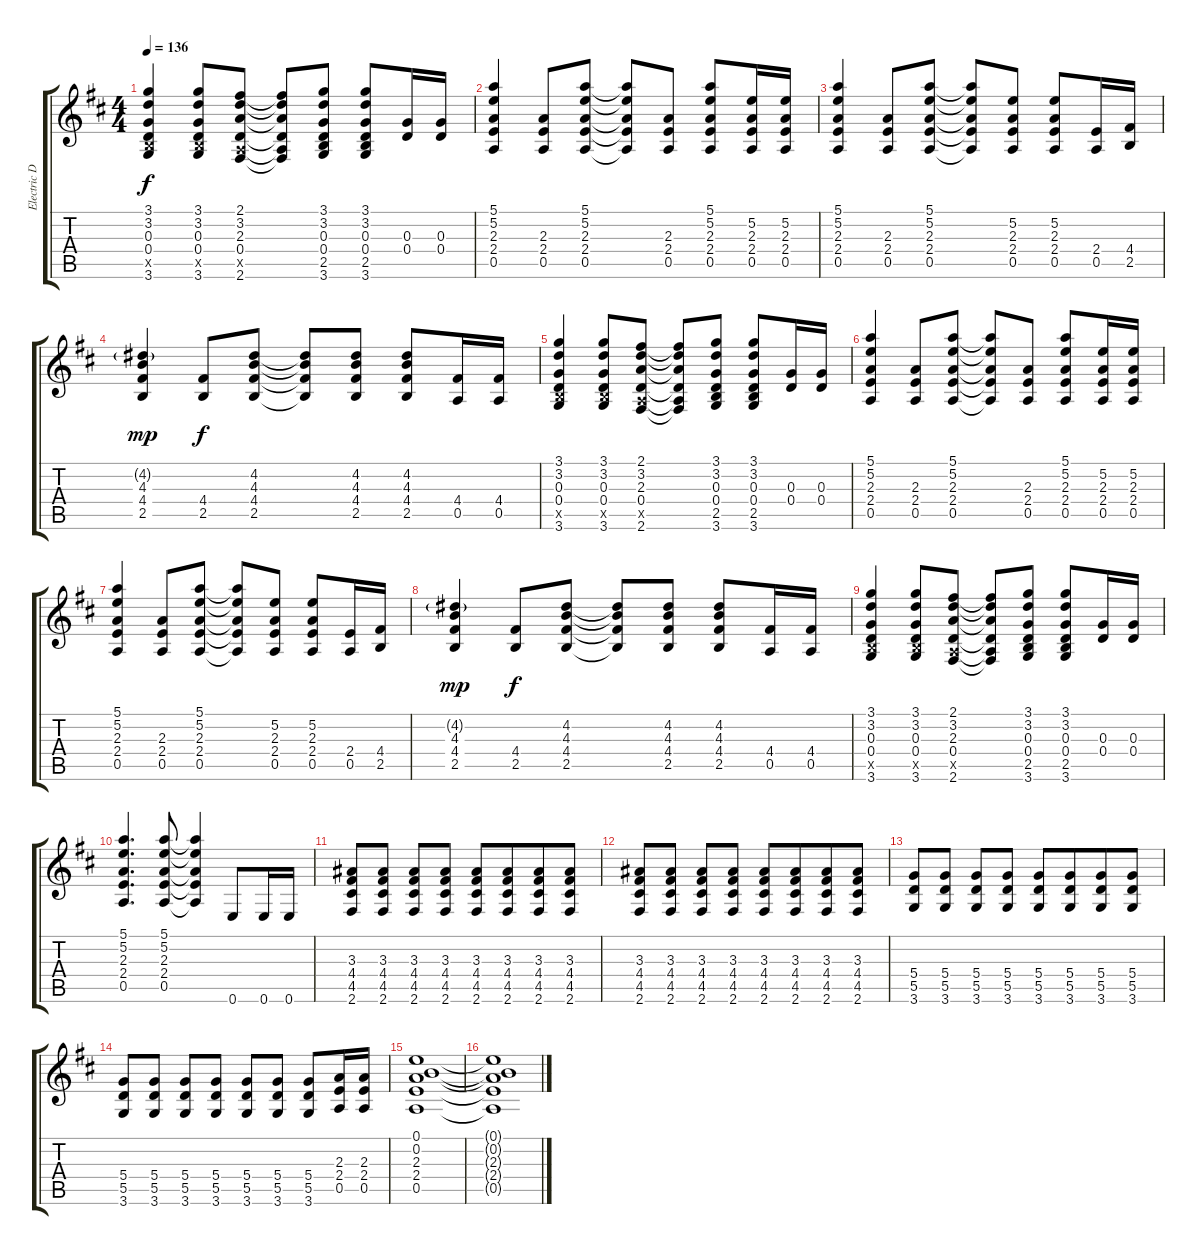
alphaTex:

\track ("Electric Distortion" "Electric D") {instrument distortionguitar}
\staff {score tabs}
\tuning (E4 B3 G3 D3 A2 E2) {hide}
\ts (4 4)
\tempo 136
\clef g2
\ks d
(3.1 3.2 0.3 0.4 2.5{x} 3.6).4{dy f} (3.1 3.2 0.3 0.4 2.5{x} 3.6).8 (2.1 3.2 2.3 0.4 0.5{x} 2.6).8 (2.1{t} 3.2{t} 2.3{t} 0.4{t} 0.5{t} 2.6{t}).8 (3.1 3.2 0.3 0.4 2.5 3.6).8 (3.1 3.2 0.3 0.4 2.5 3.6).8 (0.3 0.4).16 (0.3 0.4).16 |
(5.1 5.2 2.3 2.4 0.5).4 (2.3 2.4 0.5).8 (5.1 5.2 2.3 2.4 0.5).8 (5.1{t} 5.2{t} 2.3{t} 2.4{t} 0.5{t}).8 (2.3 2.4 0.5).8 (5.1 5.2 2.3 2.4 0.5).8 (5.2 2.3 2.4 0.5).16 (5.2 2.3 2.4 0.5).16 |
(5.1 5.2 2.3 2.4 0.5).4 (2.3 2.4 0.5).8 (5.1 5.2 2.3 2.4 0.5).8 (5.1{t} 5.2{t} 2.3{t} 2.4{t} 0.5{t}).8 (5.2 2.3 2.4 0.5).8 (5.2 2.3 2.4 0.5).8 (2.4 0.5).16 (4.4 2.5).16 |
(4.2{g} 4.3 4.4 2.5).4{dy mp} (4.4 2.5).8{dy f} (4.2 4.3 4.4 2.5).8 (4.2{t} 4.3{t} 4.4{t} 2.5{t}).8 (4.2 4.3 4.4 2.5).8 (4.2 4.3 4.4 2.5).8 (4.4 0.5).16 (4.4 0.5).16 |
(3.1 3.2 0.3 0.4 2.5{x} 3.6).4 (3.1 3.2 0.3 0.4 2.5{x} 3.6).8 (2.1 3.2 2.3 0.4 0.5{x} 2.6).8 (2.1{t} 3.2{t} 2.3{t} 0.4{t} 0.5{t} 2.6{t}).8 (3.1 3.2 0.3 0.4 2.5 3.6).8 (3.1 3.2 0.3 0.4 2.5 3.6).8 (0.3 0.4).16 (0.3 0.4).16 |
(5.1 5.2 2.3 2.4 0.5).4 (2.3 2.4 0.5).8 (5.1 5.2 2.3 2.4 0.5).8 (5.1{t} 5.2{t} 2.3{t} 2.4{t} 0.5{t}).8 (2.3 2.4 0.5).8 (5.1 5.2 2.3 2.4 0.5).8 (5.2 2.3 2.4 0.5).16 (5.2 2.3 2.4 0.5).16 |
(5.1 5.2 2.3 2.4 0.5).4 (2.3 2.4 0.5).8 (5.1 5.2 2.3 2.4 0.5).8 (5.1{t} 5.2{t} 2.3{t} 2.4{t} 0.5{t}).8 (5.2 2.3 2.4 0.5).8 (5.2 2.3 2.4 0.5).8 (2.4 0.5).16 (4.4 2.5).16 |
(4.2{g} 4.3 4.4 2.5).4{dy mp} (4.4 2.5).8{dy f} (4.2 4.3 4.4 2.5).8 (4.2{t} 4.3{t} 4.4{t} 2.5{t}).8 (4.2 4.3 4.4 2.5).8 (4.2 4.3 4.4 2.5).8 (4.4 0.5).16 (4.4 0.5).16 |
(3.1 3.2 0.3 0.4 2.5{x} 3.6).4 (3.1 3.2 0.3 0.4 2.5{x} 3.6).8 (2.1 3.2 2.3 0.4 0.5{x} 2.6).8 (2.1{t} 3.2{t} 2.3{t} 0.4{t} 0.5{t} 2.6{t}).8 (3.1 3.2 0.3 0.4 2.5 3.6).8 (3.1 3.2 0.3 0.4 2.5 3.6).8 (0.3 0.4).16 (0.3 0.4).16 |
(5.1 5.2 2.3 2.4 0.5).4{d} (5.1 5.2 2.3 2.4 0.5).8 (5.1{t} 5.2{t} 2.3{t} 2.4{t} 0.5{t}).4 0.6.8 0.6.16 0.6.16 |
(3.3 4.4 4.5 2.6).8 (3.3 4.4 4.5 2.6).8 (3.3 4.4 4.5 2.6).8 (3.3 4.4 4.5 2.6).8{beam split} (3.3 4.4 4.5 2.6).8 (3.3 4.4 4.5 2.6).8{beam merge} (3.3 4.4 4.5 2.6).8 (3.3 4.4 4.5 2.6).8 |
(3.3 4.4 4.5 2.6).8 (3.3 4.4 4.5 2.6).8 (3.3 4.4 4.5 2.6).8 (3.3 4.4 4.5 2.6).8{beam split} (3.3 4.4 4.5 2.6).8 (3.3 4.4 4.5 2.6).8{beam merge} (3.3 4.4 4.5 2.6).8 (3.3 4.4 4.5 2.6).8 |
(5.4 5.5 3.6).8 (5.4 5.5 3.6).8 (5.4 5.5 3.6).8 (5.4 5.5 3.6).8{beam split} (5.4 5.5 3.6).8 (5.4 5.5 3.6).8{beam merge} (5.4 5.5 3.6).8 (5.4 5.5 3.6).8 |
(5.4 5.5 3.6).8 (5.4 5.5 3.6).8 (5.4 5.5 3.6).8 (5.4 5.5 3.6).8{beam split} (5.4 5.5 3.6).8 (5.4 5.5 3.6).8 (5.4 5.5 3.6).8 (2.3 2.4 0.5).16 (2.3 2.4 0.5).16 |
(0.1 0.2 2.3 2.4 0.5).1 |
(0.1{t} 0.2{t} 2.3{t} 2.4{t} 0.5{t}).1
